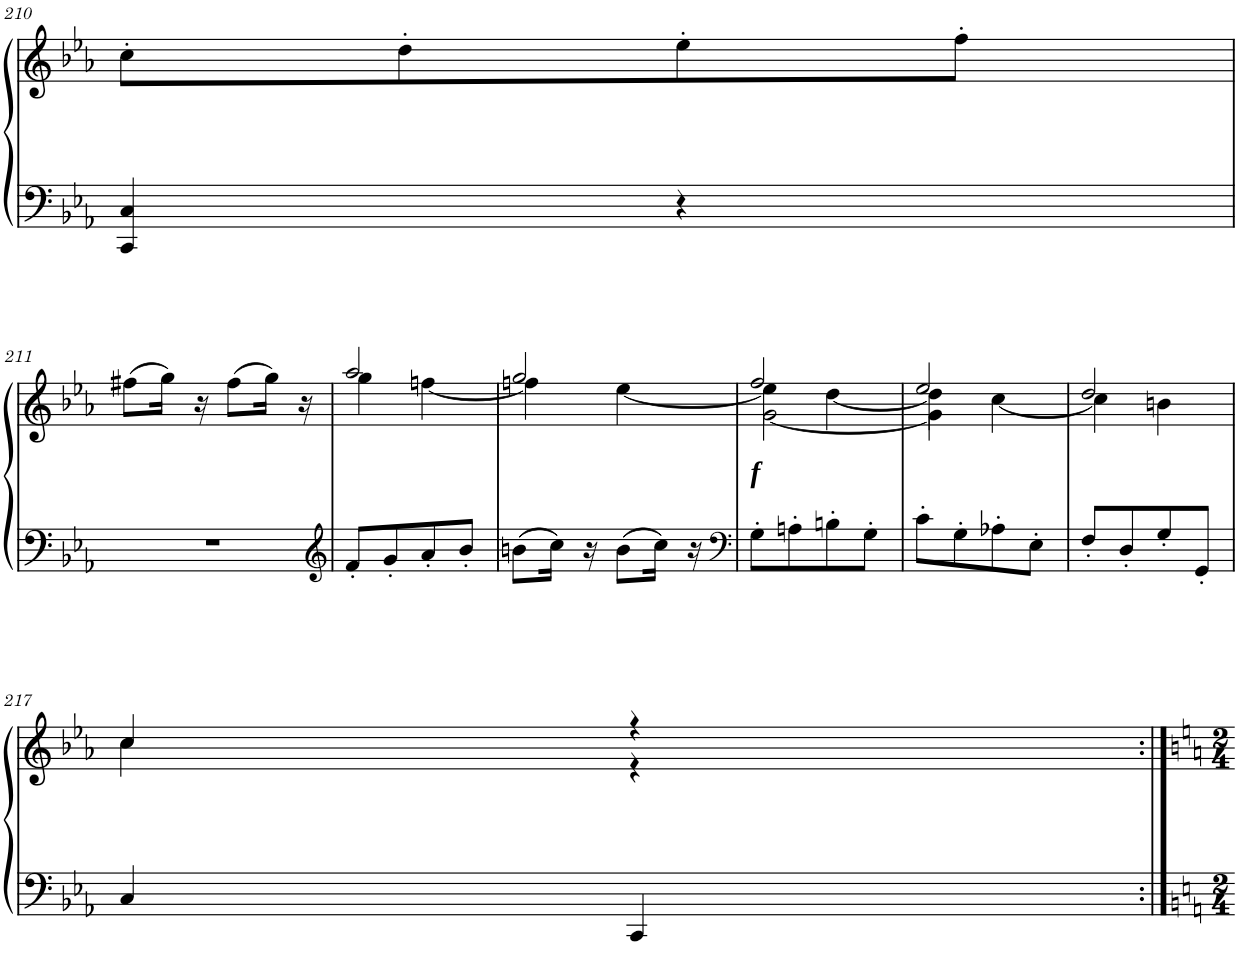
**kern	**kern
*part2	*part1
*staff2	*staff1
*I"Piano	*I"Piano
*I'Pno	*I'Pno
!!LO:PB:g=z
*clefF4	*clefG2
*k[b-e-a-]	*k[b-e-a-]
*M2/4	*M2/4
=210	=210
4CC/ 4C/	8cc'\L
.	8dd'\
4r	8ee-'\
.	8ff'\J
!!LO:LB:g=z
=211	=211
2r	(8ff#X\L
.	16gg\Jk)
.	16r
.	(8ff#\L
.	16gg\Jk)
.	16r
=212	=212
*clefG2	*
*	*^
8f'/L	4gg\	2aa-/
8g'/	.	.
8a-'/	[4ffn\	.
8b-'/J	.	.
=213	=213	=213
(8bn\L	4ffn\]	2gg/
16cc\Jk)	.	.
16r	.	.
(8b\L	[4ee-\	.
16cc\Jk)	.	.
16r	.	.
*	*v	*v
=214	=214
*clefF4	*
*	*^
*	*	*^
!	!LO:TX:b:Bi:t=f	!	!
8G'\L	4ee-\]	[2g\	2ff/
8An'\	.	.	.
8Bn'\	[4dd\	.	.
8G'\J	.	.	.
=215	=215	=215	=215
8c'\L	4dd\]	4g\]	2ee-/
8G'\	.	.	.
8A-X'\	[4cc\	4ryy	.
8E-'\J	.	.	.
*	*	*v	*v
=216	=216	=216
8F'/L	4cc\]	2dd/
8D'/	.	.
8G'/	4bn\	.
8GG'/J	.	.
!!LO:LB:g=z	!!
=217	=217	=217
4C/	4cc/	4cc\
4CC/	4r	4r
*	*v	*v
=:|!	=:|!
*-	*-
